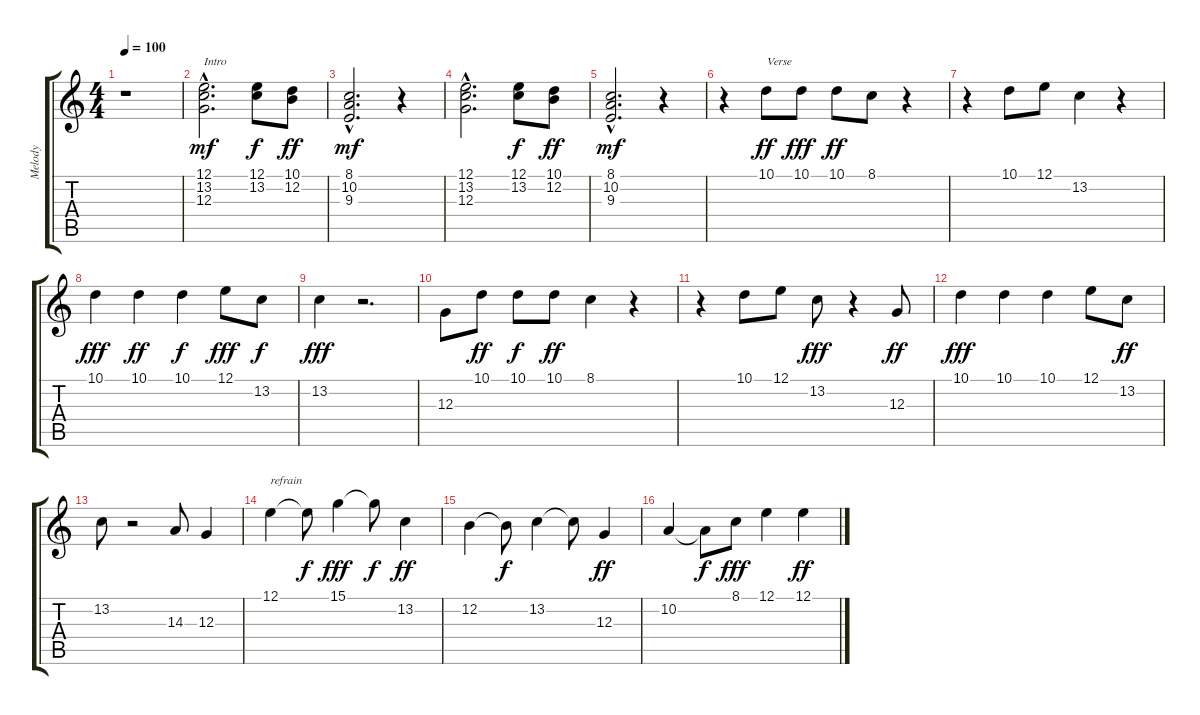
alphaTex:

\track ("Melody" "Melody") {instrument choiraahs}
\staff {score tabs}
\tuning (E4 B3 G3 D3 A2 E2) {hide}
\ts (4 4)
\tempo 100
\clef g2
\ks c
r.1{dy mf instrument choiraahs} |
(12.1{hac} 13.2{hac} 12.3{hac}).2{d txt "Intro" instrument choiraahs} (12.1 13.2).8{dy f} (10.1 12.2).8{dy ff} |
(8.1{hac} 10.2{hac} 9.3{hac}).2{d dy mf} r.4 |
(12.1{hac} 13.2{hac} 12.3{hac}).2{d} (12.1 13.2).8{dy f} (10.1 12.2).8{dy ff} |
(8.1{hac} 10.2{hac} 9.3{hac}).2{d dy mf} r.4 |
r.4 10.1.8{txt "Verse" dy ff instrument ocarina} 10.1.8{dy fff} 10.1.8{dy ff} 8.1.8 r.4 |
r.4 10.1.8 12.1.8 13.2.4 r.4 |
10.1.4{dy fff} 10.1.4{dy ff} 10.1.4{dy f} 12.1.8{dy fff} 13.2.8{dy f} |
13.2.4{dy fff} r.2{d} |
12.3.8 10.1.8{dy ff} 10.1.8{dy f} 10.1.8{dy ff} 8.1.4 r.4 |
r.4 10.1.8 12.1.8 13.2.8{dy fff} r.4 12.3.8{dy ff} |
10.1.4{dy fff} 10.1.4 10.1.4 12.1.8 13.2.8{dy ff} |
13.2.8 r.2 14.3.8 12.3.4 |
12.1.4{txt "refrain"} 12.1{t}.8{dy f} 15.1.4{dy fff} 15.1{t}.8{dy f} 13.2.4{dy ff} |
12.2.4 12.2{t}.8{dy f} 13.2.4 13.2{t}.8 12.3.4{dy ff} |
10.2.4 10.2{t}.8{dy f} 8.1.8{dy fff} 12.1.4 12.1.4{dy ff}
